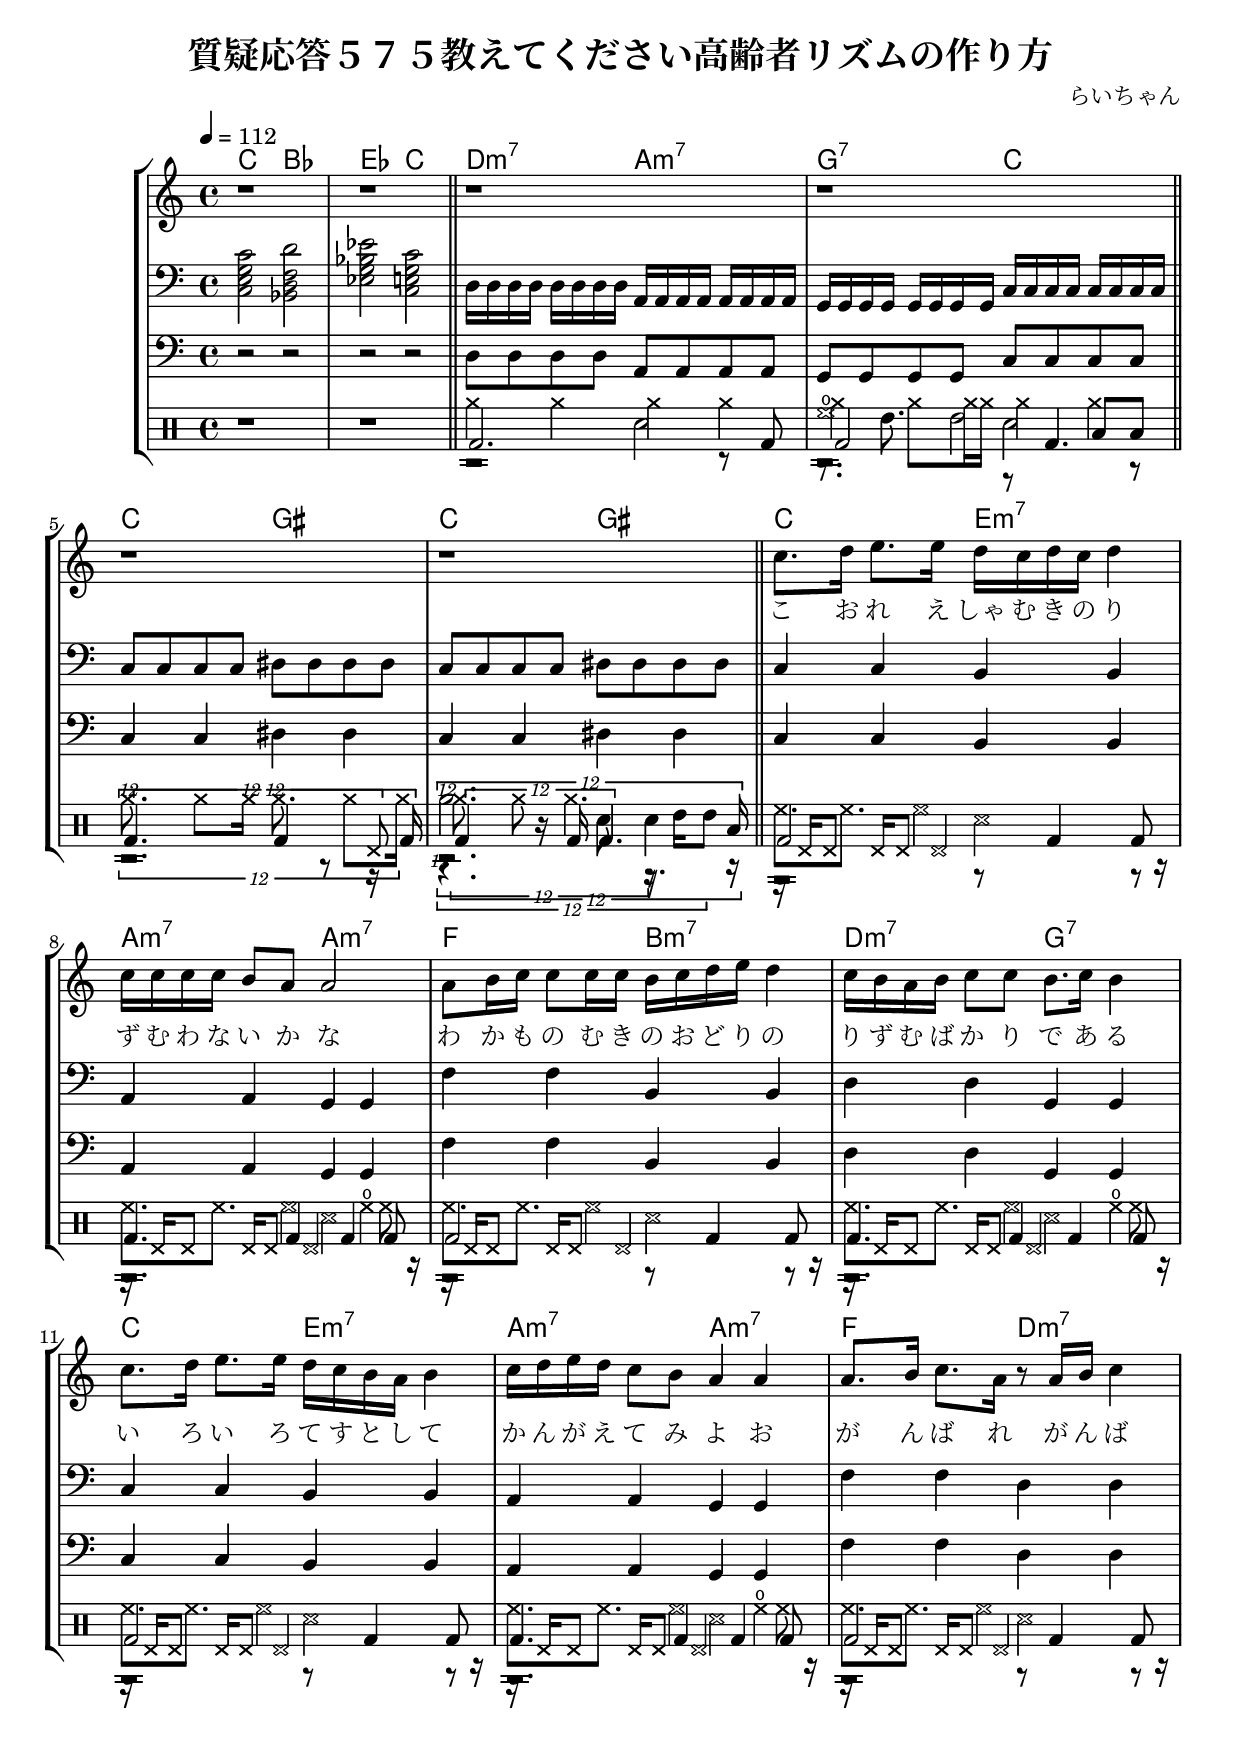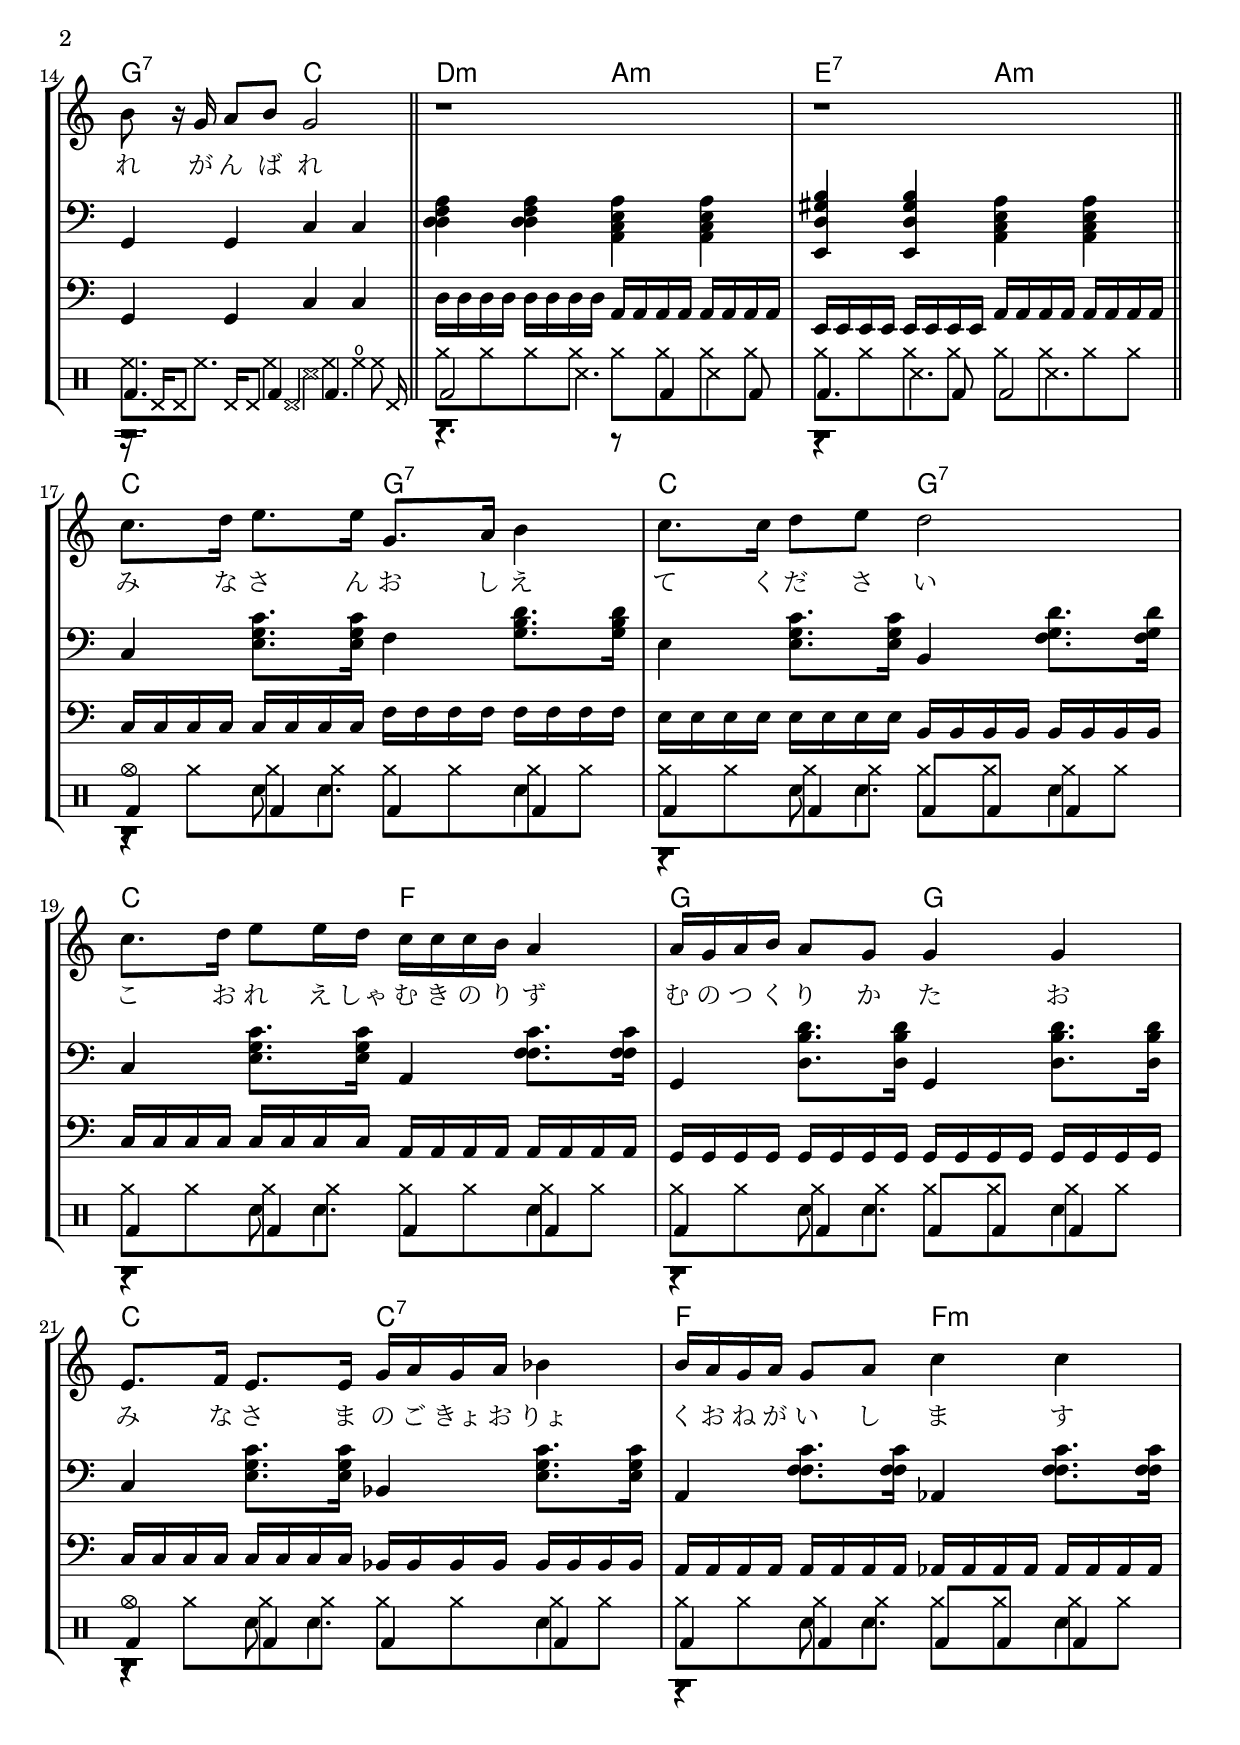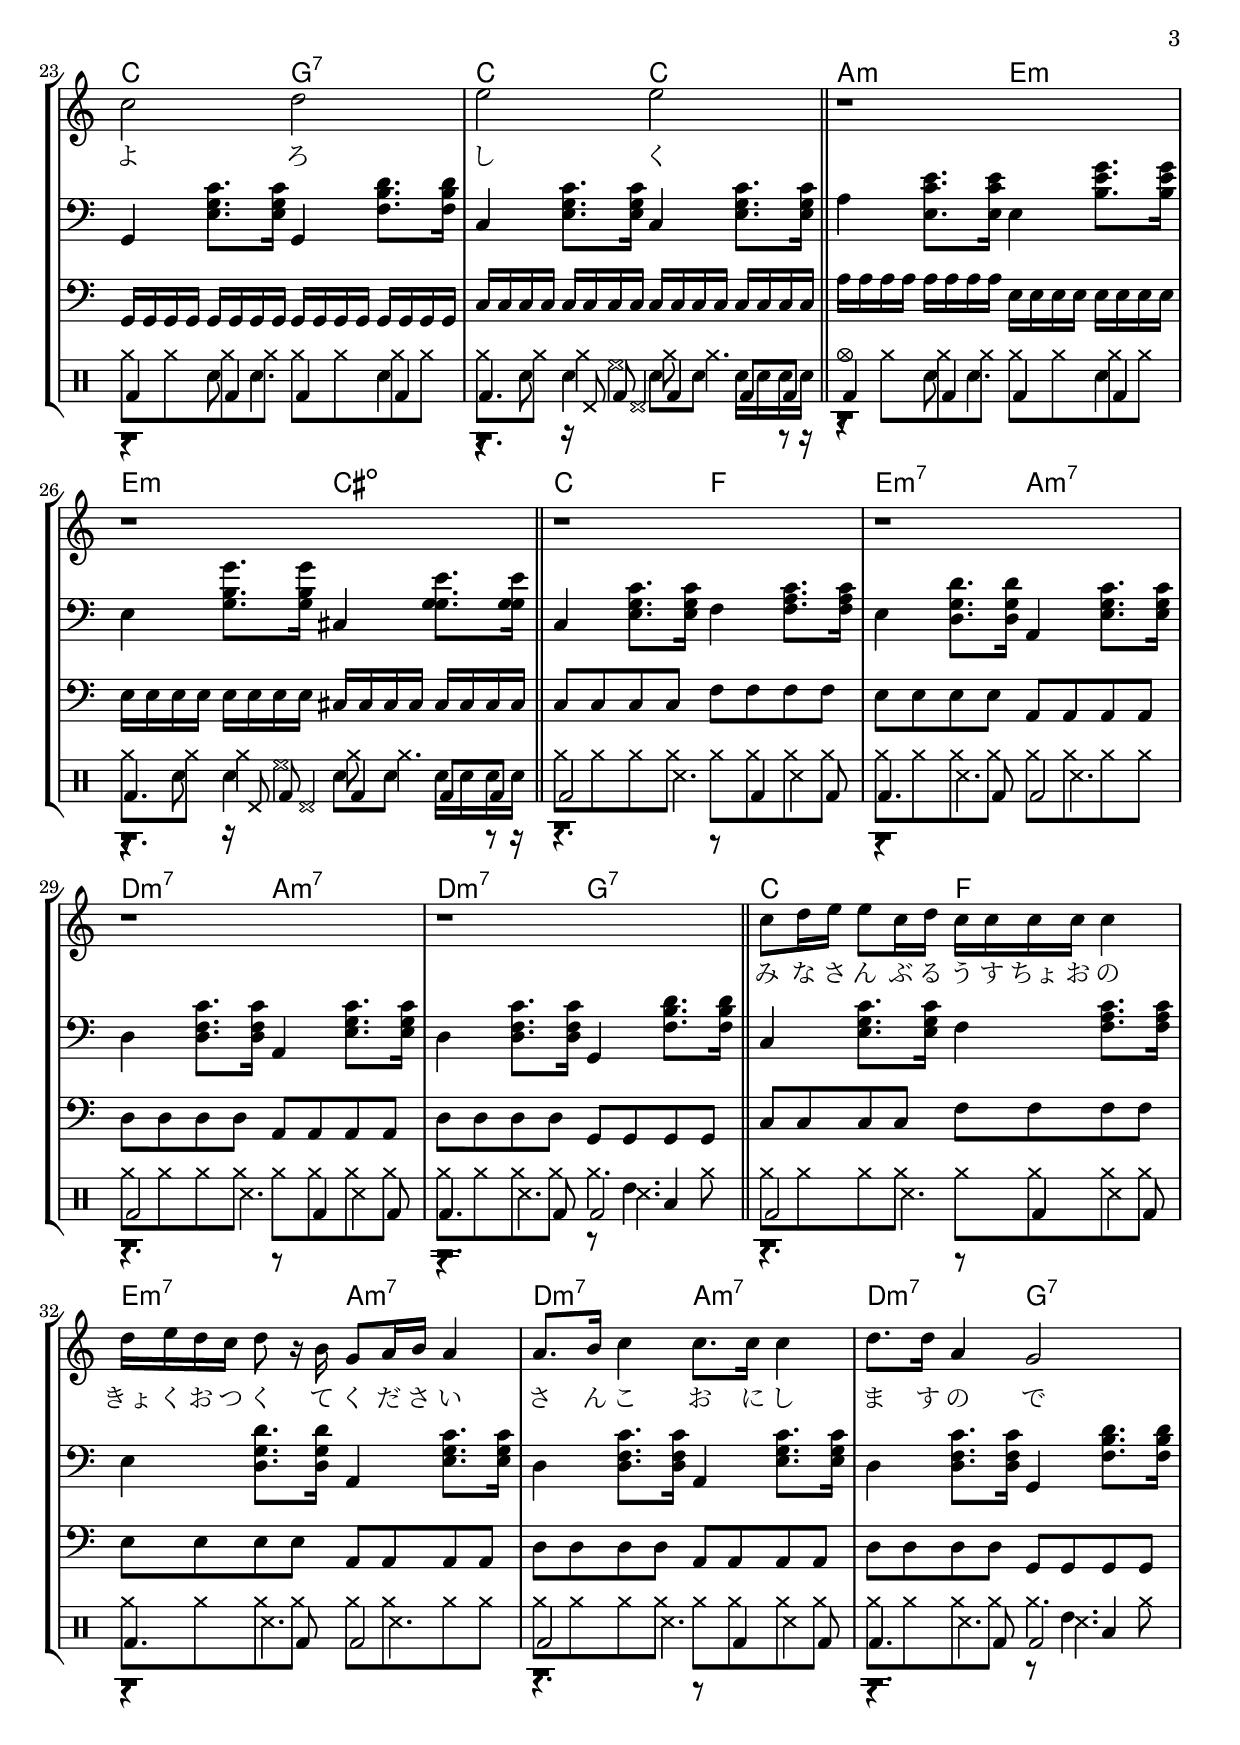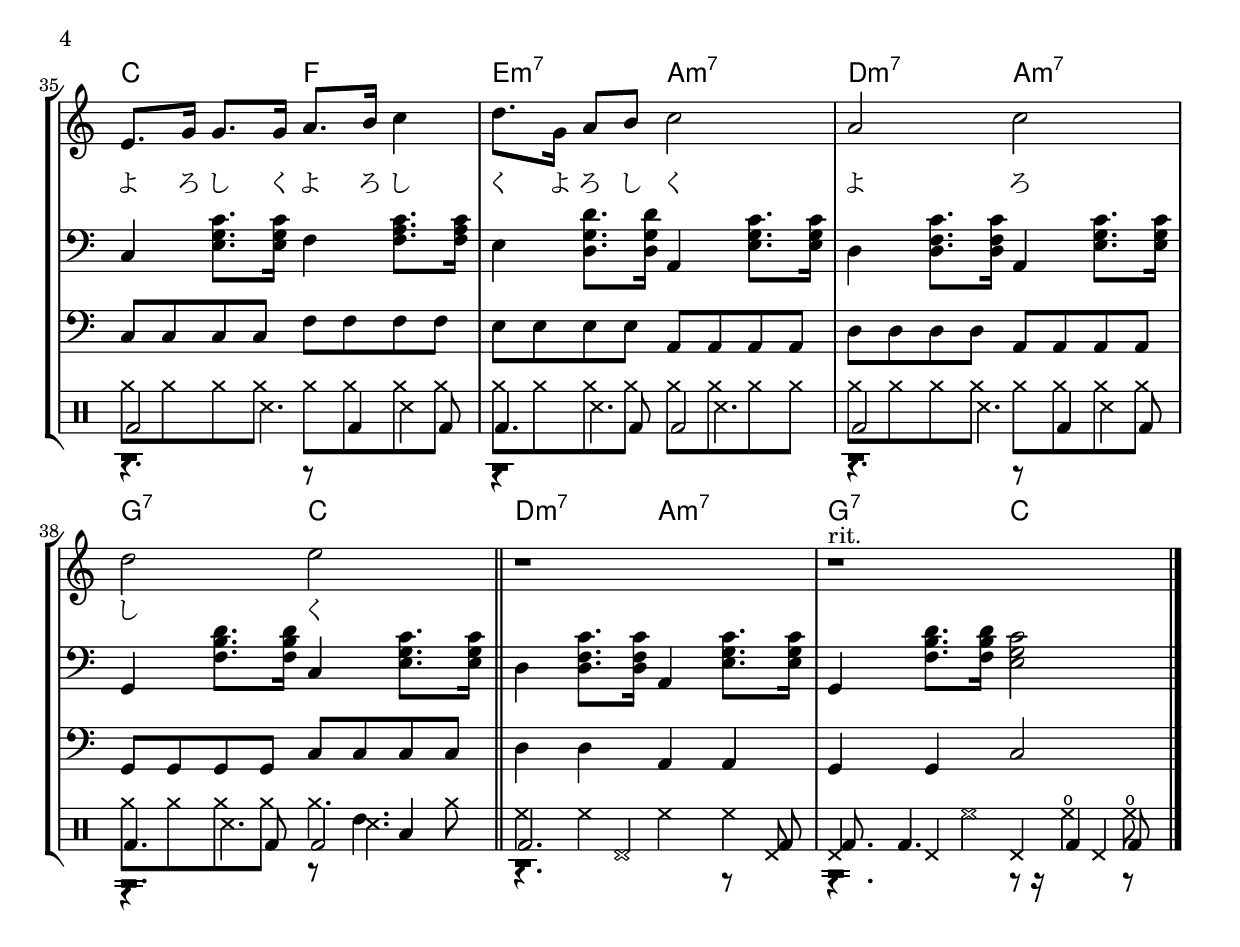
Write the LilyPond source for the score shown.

\version "2.12.1"

\header {
	title = \markup {質疑応答５７５教えてください高齢者リズムの作り方}
	composer = \markup \center-column {らいちゃん}
}

harmony = \chordmode {
	c2 bes es c 

	d:min7 a:min7 g:7 c 

	c gis c gis 

	c e:min7 a:min7 a:min7 f b:min7 d:min7 g:7 c e:min7 a:min7 a:min7 f d:min7 g:7 c 

	d:m a:m e:7 a:m 

	c g:7 c g:7 c f g g c c:7 f f:m c g:7 c c 

	a:m e:m e:m cis:dim 

	c f e:min7 a:min7 d:min7 a:min7 d:min7 g:7 

	c f e:min7 a:min7 d:min7 a:min7 d:min7 g:7 c f e:min7 a:min7 d:min7 a:min7 g:7 c 

	d:min7 a:min7 g:7 c 
}

melody = {
	\key c \major
	\tempo 4 = 112
	r1 | r1   
	r1 | r1   
	r1 | r1   
	\set Staff.midiInstrument = #"mmi0.48"
	 c''8.  d''16  e''8.  e''16  d''16  c''16  d''16  c''16  d''4 
	c''16  c''16  c''16  c''16  b'8  a'8  a'2 
	a'8  b'16  c''16  c''8  c''16  c''16  b'16  c''16  d''16  e''16  d''4 
	c''16  b'16  a'16  b'16  c''8  c''8  b'8.  c''16  b'4 
	c''8.  d''16  e''8.  e''16  d''16  c''16  b'16  a'16  b'4 
	c''16  d''16  e''16  d''16  c''8  b'8  a'4  a'4 
	a'8.  b'16  c''8.  a'16  r8  a'16  b'16  c''4 
	b'8  r16  g'16  a'8  b'8  g'2
	r1 | r1   
	\set Staff.midiInstrument = #"mmi0.48"
	 c''8.  d''16  e''8.  e''16  g'8.  a'16  b'4 
	c''8.  c''16  d''8  e''8  d''2 
	c''8.  d''16  e''8  e''16  d''16  c''16  c''16  c''16  b'16  a'4 
	a'16  g'16  a'16  b'16  a'8  g'8  g'4  g'4 
	e'8.  f'16  e'8.  e'16  g'16  a'16  g'16  a'16  bes'4 
	b'16  a'16  g'16  a'16  g'8  a'8  c''4  c''4 
	c''2  d''2 
	e''2  e''2
	r1 | r1   
	r1 | r1 | r1 | r1   
	\set Staff.midiInstrument = #"mmi0.42"
	 c''8  d''16  e''16  e''8  c''16  d''16  c''16  c''16  c''16  c''16  c''4 
	d''16  e''16  d''16  c''16  d''8  r16  b'16  g'8  a'16  b'16  a'4 
	a'8.  b'16  c''4  c''8.  c''16  c''4 
	d''8.  d''16  a'4  g'2 
	e'8.  g'16  g'8.  g'16  a'8.  b'16  c''4 
	d''8.  g'16  a'8  b'8  c''2 
	a'2  c''2 
	d''2  e''2
	r1 | r1^"rit." \bar "|."
}

words = \lyricmode {
	
	
	
	こ  お  れ  え  しゃ  む  き  の  り  ず  む  わ  な  い  か  な  わ  か  も  の  む  き  の  お  ど  り  の  り  ず  む  ば  か  り  で  あ  る  い  ろ  い  ろ  て  す  と  し  て  か  ん  が  え  て  み  よ  お  が  ん  ば  れ  が  ん  ば  れ  が  ん  ば  れ  
	
	み  な  さ  ん  お  し  え  て  く  だ  さ  い  こ  お  れ  え  しゃ  む  き  の  り  ず  む  の  つ  く  り  か  た  お  み  な  さ  ま  の  ご  きょ  お  りょ  く  お  ね  が  い  し  ま  す  よ  ろ  し  く  
	
	
	み  な  さ  ん  ぶ  る  う  す  ちょ  お  の  きょ  く  お  つ  く  て  く  だ  さ  い  さ  ん  こ  お  に  し  ま  す  の  で  よ  ろ  し  く  よ  ろ  し  く  よ  ろ  し  く  よ  ろ  し  く  
	
}

tempochange = {
	\tempo 4 = 112
	r1 | r1 \bar "||"
	\tempo 4 = 112
	r1 | r1 \bar "||"
	\tempo 4 = 112
	r1 | r1 \bar "||"
	\tempo 4 = 112
	r1 | r1 | r1 | r1 | r1 | r1 | r1 | r1 \bar "||"
	\tempo 4 = 112
	r1 | r1 \bar "||"
	\tempo 4 = 112
	r1 | r1 | r1 | r1 | r1 | r1 | r1 | r1 \bar "||"
	\tempo 4 = 112
	r1 | r1 \bar "||"
	\tempo 4 = 112
	r1 | r1 | r1 | r1 \bar "||"
	\tempo 4 = 112
	r1 | r1 | r1 | r1 | r1 | r1 | r1 | r1 \bar "||"
	\tempo 4 = 112
	r1 | \tempo 4 = 84 r2 \tempo 4 = 74 r2 \bar "|."
}

mainacc = {
	\clef bass
	\set Staff.midiInstrument = #"Acoustic grand"
	\key c \major
	\tempo 4 = 112
	<c e g c'>2
	<bes, d f d'>2
	<es g bes es'>2
	<c e g c'>2
	\bar "||"

	\set Staff.midiInstrument = #"Acoustic grand"
	d16 d16 d16 d16 d16 d16 d16 d16
	a,16 a,16 a,16 a,16 a,16 a,16 a,16 a,16
	g,16 g,16 g,16 g,16 g,16 g,16 g,16 g,16
	c16 c16 c16 c16 c16 c16 c16 c16
	\bar "||"

	\set Staff.midiInstrument = #"Electric Grand"
	c8 c8 c8 c8
	dis8 dis8 dis8 dis8
	c8 c8 c8 c8
	dis8 dis8 dis8 dis8
	\bar "||"

	\set Staff.midiInstrument = #"Acoustic grand"
	c4 c4
	b,4 b,4
	a,4 a,4
	g,4 g,4
	f4 f4
	b,4 b,4
	d4 d4
	g,4 g,4
	c4 c4
	b,4 b,4
	a,4 a,4
	g,4 g,4
	f4 f4
	d4 d4
	g,4 g,4
	c4 c4
	\bar "||"

	\set Staff.midiInstrument = #"Acoustic grand"
	<d d f a>4 <d d f a>4
	<a, c e a>4 <a, c e a>4
	<e, d gis b>4 <e, d gis b>4
	<a, c e a>4 <a, c e a>4
	\bar "||"

	\set Staff.midiInstrument = #"Acoustic grand"
	c4 <e g c'>8. <e g c'>16
	f4 <g b d'>8. <g b d'>16
	e4 <e g c'>8. <e g c'>16
	b,4 <f g d'>8. <f g d'>16
	c4 <e g c'>8. <e g c'>16
	a,4 <f f c'>8. <f f c'>16
	g,4 <d b d'>8. <d b d'>16
	g,4 <d b d'>8. <d b d'>16
	c4 <e g c'>8. <e g c'>16
	bes,4 <e g c'>8. <e g c'>16
	a,4 <f f c'>8. <f f c'>16
	as,4 <f f c'>8. <f f c'>16
	g,4 <e g c'>8. <e g c'>16
	g,4 <f b d'>8. <f b d'>16
	c4 <e g c'>8. <e g c'>16
	c4 <e g c'>8. <e g c'>16
	\bar "||"

	\set Staff.midiInstrument = #"Acoustic grand"
	a4 <e e' c'>8. <e e' c'>16
	e4 <b e' g'>8. <b e' g'>16
	e4 <g b g'>8. <g b g'>16
	cis4 <g g e'>8. <g g e'>16
	\bar "||"

	\set Staff.midiInstrument = #"Acoustic grand"
	c4 <e g c'>8. <e g c'>16
	f4 <f a c'>8. <f a c'>16
	e4 <d g d'>8. <d g d'>16
	a,4 <e g c'>8. <e g c'>16
	d4 <d f c'>8. <d f c'>16
	a,4 <e g c'>8. <e g c'>16
	d4 <d f c'>8. <d f c'>16
	g,4 <f b d'>8. <f b d'>16
	\bar "||"

	\set Staff.midiInstrument = #"Acoustic grand"
	c4 <e g c'>8. <e g c'>16
	f4 <f a c'>8. <f a c'>16
	e4 <d g d'>8. <d g d'>16
	a,4 <e g c'>8. <e g c'>16
	d4 <d f c'>8. <d f c'>16
	a,4 <e g c'>8. <e g c'>16
	d4 <d f c'>8. <d f c'>16
	g,4 <f b d'>8. <f b d'>16
	c4 <e g c'>8. <e g c'>16
	f4 <f a c'>8. <f a c'>16
	e4 <d g d'>8. <d g d'>16
	a,4 <e g c'>8. <e g c'>16
	d4 <d f c'>8. <d f c'>16
	a,4 <e g c'>8. <e g c'>16
	g,4 <f b d'>8. <f b d'>16
	c4 <e g c'>8. <e g c'>16
	\bar "||"

	\set Staff.midiInstrument = #"Acoustic grand"
	d4 <d f c'>8. <d f c'>16
	a,4 <e g c'>8. <e g c'>16
	g,4 <f b d'>8. <f b d'>16
	<e g c'>2
	\bar "|."
}

subacc = {
	\clef bass
	\set Staff.midiInstrument = #"Acoustic grand"
	\key c \major
	\tempo 4 = 112
	r2
	r2
	r2
	r2
	\bar "||"

	\set Staff.midiInstrument = #"Electric Guitar (jazz)"
	d8 d8 d8 d8
	a,8 a,8 a,8 a,8
	g,8 g,8 g,8 g,8
	c8 c8 c8 c8
	\bar "||"

	\set Staff.midiInstrument = #"Acoustic grand"
	c4 c4
	dis4 dis4
	c4 c4
	dis4 dis4
	\bar "||"

	\set Staff.midiInstrument = #"Acoustic grand"
	c4 c4
	b,4 b,4
	a,4 a,4
	g,4 g,4
	f4 f4
	b,4 b,4
	d4 d4
	g,4 g,4
	c4 c4
	b,4 b,4
	a,4 a,4
	g,4 g,4
	f4 f4
	d4 d4
	g,4 g,4
	c4 c4
	\bar "||"

	\set Staff.midiInstrument = #"Electric Guitar (jazz)"
	d16 d16 d16 d16 d16 d16 d16 d16
	a,16 a,16 a,16 a,16 a,16 a,16 a,16 a,16
	e,16 e,16 e,16 e,16 e,16 e,16 e,16 e,16
	a,16 a,16 a,16 a,16 a,16 a,16 a,16 a,16
	\bar "||"

	\set Staff.midiInstrument = #"Electric Guitar (jazz)"
	c16 c16 c16 c16 c16 c16 c16 c16
	f16 f16 f16 f16 f16 f16 f16 f16
	e16 e16 e16 e16 e16 e16 e16 e16
	b,16 b,16 b,16 b,16 b,16 b,16 b,16 b,16
	c16 c16 c16 c16 c16 c16 c16 c16
	a,16 a,16 a,16 a,16 a,16 a,16 a,16 a,16
	g,16 g,16 g,16 g,16 g,16 g,16 g,16 g,16
	g,16 g,16 g,16 g,16 g,16 g,16 g,16 g,16
	c16 c16 c16 c16 c16 c16 c16 c16
	bes,16 bes,16 bes,16 bes,16 bes,16 bes,16 bes,16 bes,16
	a,16 a,16 a,16 a,16 a,16 a,16 a,16 a,16
	as,16 as,16 as,16 as,16 as,16 as,16 as,16 as,16
	g,16 g,16 g,16 g,16 g,16 g,16 g,16 g,16
	g,16 g,16 g,16 g,16 g,16 g,16 g,16 g,16
	c16 c16 c16 c16 c16 c16 c16 c16
	c16 c16 c16 c16 c16 c16 c16 c16
	\bar "||"

	\set Staff.midiInstrument = #"Electric Guitar (jazz)"
	a16 a16 a16 a16 a16 a16 a16 a16
	e16 e16 e16 e16 e16 e16 e16 e16
	e16 e16 e16 e16 e16 e16 e16 e16
	cis16 cis16 cis16 cis16 cis16 cis16 cis16 cis16
	\bar "||"

	\set Staff.midiInstrument = #"Electric Guitar (jazz)"
	c8 c8 c8 c8
	f8 f8 f8 f8
	e8 e8 e8 e8
	a,8 a,8 a,8 a,8
	d8 d8 d8 d8
	a,8 a,8 a,8 a,8
	d8 d8 d8 d8
	g,8 g,8 g,8 g,8
	\bar "||"

	\set Staff.midiInstrument = #"Electric Guitar (jazz)"
	c8 c8 c8 c8
	f8 f8 f8 f8
	e8 e8 e8 e8
	a,8 a,8 a,8 a,8
	d8 d8 d8 d8
	a,8 a,8 a,8 a,8
	d8 d8 d8 d8
	g,8 g,8 g,8 g,8
	c8 c8 c8 c8
	f8 f8 f8 f8
	e8 e8 e8 e8
	a,8 a,8 a,8 a,8
	d8 d8 d8 d8
	a,8 a,8 a,8 a,8
	g,8 g,8 g,8 g,8
	c8 c8 c8 c8
	\bar "||"

	\set Staff.midiInstrument = #"Acoustic grand"
	d4 d4
	a,4 a,4
	g,4 g,4
	c2
	\bar "|."
}

percA = {
	\drummode {
	r1 |r1 \bar "||"
	cymr4 cymr4 cymr4 cymr4  |cymr4 cymr8 cymr16 cymr16 cymr4 cymr4  \bar "||"
	\times 16/12{ cymr8. cymr8 cymr16 cymr8. cymr8 cymr16 } |\times 16/12{ cymr8. cymr8 cymr4. r16 } \bar "||"
	r1  |r2. hho4  |r1  |r2. hho4  |r1  |r2. hho4  |r1  |r2. hho4  \bar "||"
	bd2 r8 bd4 bd8  |bd4. bd8 bd2  \bar "||"
	r8 cymr8 cymr8 cymr8 cymr8 cymr8 cymr8 cymr8  |cymr8 cymr8 cymr8 cymr8 cymr8 cymr8 cymr8 cymr8  |cymr8 cymr8 cymr8 cymr8 cymr8 cymr8 cymr8 cymr8  |cymr8 cymr8 cymr8 cymr8 cymr8 cymr8 cymr8 cymr8  |r8 cymr8 cymr8 cymr8 cymr8 cymr8 cymr8 cymr8  |cymr8 cymr8 cymr8 cymr8 cymr8 cymr8 cymr8 cymr8  |cymr8 cymr8 cymr8 cymr8 cymr8 cymr8 cymr8 cymr8  |cymr8 cymr8 cymr4 cymr8 cymr4.  \bar "||"
	r8 cymr8 cymr8 cymr8 cymr8 cymr8 cymr8 cymr8  |cymr8 cymr8 cymr4 cymr8 cymr4.  \bar "||"
	bd2 r8 bd4 bd8  |bd4. bd8 bd2  |bd2 r8 bd4 bd8  |bd4. bd8 bd2  \bar "||"
	bd2 r8 bd4 bd8  |bd4. bd8 bd2  |bd2 r8 bd4 bd8  |bd4. bd8 bd2  |bd2 r8 bd4 bd8  |bd4. bd8 bd2  |bd2 r8 bd4 bd8  |bd4. bd8 bd2  \bar "||"
	r1  |r2 r8 hho4 hho8  \bar "|."
	}
}

percB = {
	\drummode {
	r1 |r1 \bar "||"
	r2 sn2  |r2 sn2  \bar "||"
	\times 16/12{ r2 r8 hhp8 } |\times 16/12{ r2. } \bar "||"
	r16 hhp16 hhp8 hhp16 hhp8 hhp2 r16  |r16 hhp16 hhp8 hhp16 hhp8 hhp2 r16  |r16 hhp16 hhp8 hhp16 hhp8 hhp2 r16  |r16 hhp16 hhp8 hhp16 hhp8 hhp2 r16  |r16 hhp16 hhp8 hhp16 hhp8 hhp2 r16  |r16 hhp16 hhp8 hhp16 hhp8 hhp2 r16  |r16 hhp16 hhp8 hhp16 hhp8 hhp2 r16  |r16 hhp16 hhp8 hhp16 hhp8 hhp2 hhp16  \bar "||"
	r4. ss4. ss4  |r4 ss4. ss4.  \bar "||"
	r4 sn8 sn4. sn4  |r4 sn8 sn4. sn4  |r4 sn8 sn4. sn4  |r4 sn8 sn4. sn4  |r4 sn8 sn4. sn4  |r4 sn8 sn4. sn4  |r4 sn8 sn4. sn4  |r8 sn8 sn4 sn8 sn8 sn16 sn16 sn16 sn16  \bar "||"
	r4 sn8 sn4. sn4  |r8 sn8 sn4 sn8 sn8 sn16 sn16 sn16 sn16  \bar "||"
	r4. ss4. ss4  |r4 ss4. ss4.  |r4. ss4. ss4  |r4 ss4. ss4.  \bar "||"
	r4. ss4. ss4  |r4 ss4. ss4.  |r4. ss4. ss4  |r4 ss4. ss4.  |r4. ss4. ss4  |r4 ss4. ss4.  |r4. ss4. ss4  |r4 ss4. ss4.  \bar "||"
	r4. hhp2 hhp8  |hhp4 hhp4 hhp4 hhp4  \bar "|."
	}
}

percC = {
	\drummode {
	r1 |r1 \bar "||"
	bd2. r8 bd8  |bd2 r8 bd4.  \bar "||"
	\times 16/12{ bd4. bd4 r16 bd16 } |\times 16/12{ bd4 r16 bd16 bd4. } \bar "||"
	hh8. hh8. hh2 r8  |hh8. hh8. hh2 hh8  |hh8. hh8. hh2 r8  |hh8. hh8. hh2 hh8  |hh8. hh8. hh2 r8  |hh8. hh8. hh2 hh8  |hh8. hh8. hh2 r8  |hh8. hh8. hh4 hh4 hh8  \bar "||"
	cymr8 cymr8 cymr8 cymr8 cymr8 cymr8 cymr8 cymr8  |cymr8 cymr8 cymr8 cymr8 cymr8 cymr8 cymr8 cymr8  \bar "||"
	bd4 bd4 bd4 bd4  |bd4 bd4 bd8 bd8 bd4  |bd4 bd4 bd4 bd4  |bd4 bd4 bd8 bd8 bd4  |bd4 bd4 bd4 bd4  |bd4 bd4 bd8 bd8 bd4  |bd4 bd4 bd4 bd4  |bd4. bd8 bd4 bd8 bd8  \bar "||"
	bd4 bd4 bd4 bd4  |bd4. bd8 bd4 bd8 bd8  \bar "||"
	cymr8 cymr8 cymr8 cymr8 cymr8 cymr8 cymr8 cymr8  |cymr8 cymr8 cymr8 cymr8 cymr8 cymr8 cymr8 cymr8  |cymr8 cymr8 cymr8 cymr8 cymr8 cymr8 cymr8 cymr8  |cymr8 cymr8 cymr8 cymr8 cymr4. cymr8  \bar "||"
	cymr8 cymr8 cymr8 cymr8 cymr8 cymr8 cymr8 cymr8  |cymr8 cymr8 cymr8 cymr8 cymr8 cymr8 cymr8 cymr8  |cymr8 cymr8 cymr8 cymr8 cymr8 cymr8 cymr8 cymr8  |cymr8 cymr8 cymr8 cymr8 cymr4. cymr8  |cymr8 cymr8 cymr8 cymr8 cymr8 cymr8 cymr8 cymr8  |cymr8 cymr8 cymr8 cymr8 cymr8 cymr8 cymr8 cymr8  |cymr8 cymr8 cymr8 cymr8 cymr8 cymr8 cymr8 cymr8  |cymr8 cymr8 cymr8 cymr8 cymr4. cymr8  \bar "||"
	hh4 hh4 hh4 hh4  |r4. hh2 r8  \bar "|."
	}
}

percD = {
	\drummode {
	r1 |r1 \bar "||"
	r1 |r8. tommh8. tommh2 r8  \bar "||"
	\times 16/12{ r2. } |\times 16/12{ rb2. } \bar "||"
	r2 ss2  |r2 ss2  |r2 ss2  |r2 ss2  |r2 ss2  |r2 ss2  |r2 ss2  |r2 ss2  \bar "||"
	r1 |r1 \bar "||"
	cymc1  |r1 |r1 |r1 |cymc1  |r1 |r1 |r1 \bar "||"
	cymc1  |r1 \bar "||"
	r1 |r1 |r1 |r2. toml4  \bar "||"
	r1 |r1 |r1 |r2. toml4  |r1 |r1 |r1 |r2. toml4  \bar "||"
	bd2. r8 bd8  |bd8. bd4. r16 bd4 bd8  \bar "|."
	}
}

percE = {
	\drummode {
	r1 |r1 \bar "||"
	r1 |r2. toml8 toml8  \bar "||"
	r1 |\times 16/12{ r4. sn8 sn4 } \bar "||"
	bd2 r8 bd4 bd8  |bd4. bd4 bd4 bd8  |bd2 r8 bd4 bd8  |bd4. bd4 bd4 bd8  |bd2 r8 bd4 bd8  |bd4. bd4 bd4 bd8  |bd2 r8 bd4 bd8  |bd4. bd4 bd4.  \bar "||"
	r1 |r1 \bar "||"
	r1 |r1 |r1 |r1 |r1 |r1 |r1 |r4 r16 hhp8 hhp2 r16  \bar "||"
	r1 |r4 r16 hhp8 hhp2 r16  \bar "||"
	r1 |r1 |r1 |r2 r8 tommh4.  \bar "||"
	r1 |r1 |r1 |r2 r8 tommh4.  |r1 |r1 |r1 |r2 r8 tommh4.  \bar "||"
	r1 | r1 \bar "|."
	}
}

percF = {
	\drummode {
	r1 | r1 \bar "||"
	r1 |hho1  \bar "||"
	r1 |\times 16/12{ r2 r16 tommh16 tommh8 } \bar "||"
	r1 | r1 | r1 | r1 | r1 | r1 | r1 | r1 \bar "||"
	r1 | r1 \bar "||"
	r1 |r1 |r1 |r1 |r1 |r1 |r1 |r4. hh2 r8  \bar "||"
	r1 |r4. hh2 r8  \bar "||"
	r1 | r1 | r1 | r1 \bar "||"
	r1 | r1 | r1 | r1 | r1 | r1 | r1 | r1 \bar "||"
	r1 | r1 \bar "|."
	}
}

percG = {
	\drummode {
	r1 | r1 \bar "||"
	r1 | r1 \bar "||"
	r1 |\times 16/12{ r2 r8. toml16 } \bar "||"
	r1 | r1 | r1 | r1 | r1 | r1 | r1 | r1 \bar "||"
	r1 | r1 \bar "||"
	r1 | r1 | r1 | r1 | r1 | r1 | r1 | r1 \bar "||"
	r1 | r1 \bar "||"
	r1 | r1 | r1 | r1 \bar "||"
	r1 | r1 | r1 | r1 | r1 | r1 | r1 | r1 \bar "||"
	r1 | r1 \bar "|."
	}
}

\score {
	<<
		\new StaffGroup <<
			\new ChordNames {\harmony}
			\new Voice = "melody" {\melody}
			\new Lyrics \lyricsto "melody" \words
			\new Staff = "mainacc" {\mainacc}
			\new Staff = "subacc" {\subacc}
			\new DrumStaff <<
				\new DrumVoice {\percA}
				\new DrumVoice {\percB}
				\new DrumVoice {\percC}
				\new DrumVoice {\percD}
				\new DrumVoice {\percE}
				\new DrumVoice {\percF}
				\new DrumVoice {\percG}
			>>
		>>
	>>
	\layout { }
}
